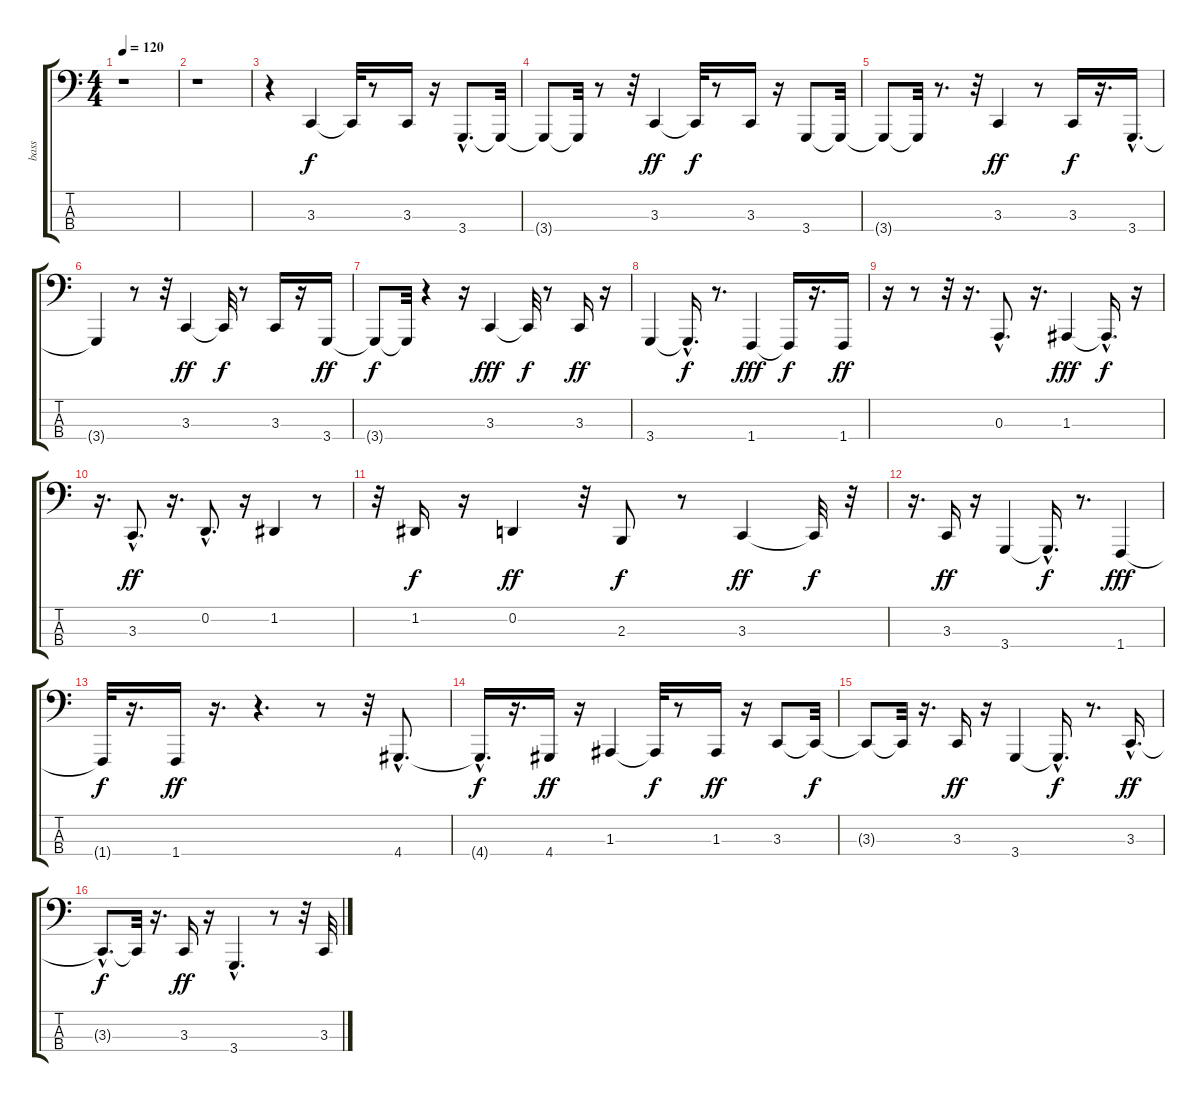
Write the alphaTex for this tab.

\track ("bass" "bass") {instrument acousticgrandpiano}
\staff {score tabs}
\tuning (G2 D2 A1 E1) {hide}
\ts (4 4)
\tempo 120
\clef f4
\ks c
r.1{dy f instrument acousticgrandpiano} |
r.1 |
r.4 3.3.4{volume 10 instrument acousticbass} 3.3{t}.32 r.8 3.3.16 r.16 3.4{hac}.8{d} 3.4{t}.32 |
3.4{t}.8 3.4{t}.32 r.8 r.32 3.3.4{dy ff} 3.3{t}.32{dy f} r.8 3.3.16 r.16 3.4.8 3.4{t}.32 |
3.4{t}.8 3.4{t}.32 r.8{d} r.32 3.3.4{dy ff} r.8 3.3.16{dy f} r.16{d} 3.4{hac}.16{d} |
3.4{t}.4 r.8 r.32 3.3.4{dy ff} 3.3{t}.32{dy f} r.8 3.3.16 r.16 3.4.16{dy ff} |
3.4{t}.8{dy f} 3.4{t}.32 r.4 r.16 3.3.4{dy fff} 3.3{t}.32{dy f} r.8 3.3.16{dy ff} r.16 |
3.4.4 3.4{hac t}.16{d dy f} r.8{d} 1.4.4{dy fff} 1.4{t}.16{dy f} r.16{d} 1.4.16{dy ff} |
r.16 r.8 r.32 r.16{d} 0.3{hac}.8{d} r.16{d} 1.3.4{dy fff} 1.3{hac t}.16{d dy f} r.16 |
r.16{d} 3.3{hac}.8{d dy ff} r.16{d} 0.2{hac}.8{d} r.16 1.2.4 r.8 |
r.32 1.2.16{dy f} r.16 0.2.4{dy ff} r.32 2.3.8{dy f} r.8 3.3.4{dy ff} 3.3{t}.32{dy f} r.32 |
r.16{d} 3.3.16{dy ff} r.16 3.4.4 3.4{hac t}.16{d dy f} r.8{d} 1.4.4{dy fff} |
1.4{t}.32{dy f} r.16{d} 1.4.16{dy ff} r.16{d} r.4{d} r.8 r.32 4.4{hac}.8{d} |
4.4{hac t}.16{d dy f} r.16{d} 4.4.16{dy ff} r.16 1.3.4 1.3{t}.32{dy f} r.8 1.3.16{dy ff} r.16 3.3.8 3.3{t}.32{dy f} |
3.3{t}.8 3.3{t}.32 r.16{d} 3.3.16{dy ff} r.16 3.4.4 3.4{hac t}.16{d dy f} r.8{d} 3.3{hac}.16{d dy ff} |
3.3{hac t}.8{d dy f} 3.3{t}.32 r.16{d} 3.3.16{dy ff} r.16 3.4{hac}.4{d} r.8 r.32 3.3.32
